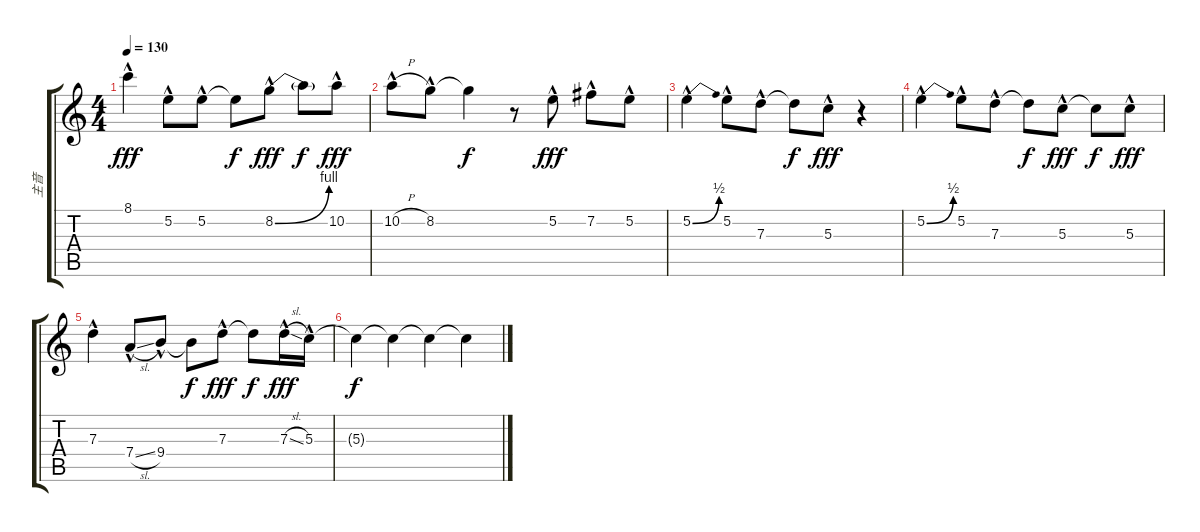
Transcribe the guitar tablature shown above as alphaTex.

\track ("主音" "主音") {instrument overdrivenguitar}
\staff {score tabs}
\tuning (E4 B3 G3 D3 A2 E2) {hide}
\ts (4 4)
\tempo 130
\clef g2
\ks c
8.1{hac}.4{dy fff} 5.2{hac}.8 5.2{hac}.8 5.2{t}.8{dy f} 8.2{be (bend 0 0 60 4) hac}.8{dy fff} 8.2{t}.8{dy f} 10.2{hac}.8{dy fff} |
10.2{h hac}.8 8.2{hac}.8 8.2{t}.4{dy f} r.8 5.2{hac}.8{dy fff} 7.2{hac}.8 5.2{hac}.8 |
5.2{be (bend 0 0 60 2) hac}.4 5.2{hac}.8 7.3{hac}.8 7.3{t}.8{dy f} 5.3{hac}.8{dy fff} r.4 |
5.2{be (bend 0 0 60 2) hac}.4 5.2{hac}.8 7.3{hac}.8 7.3{t}.8{dy f} 5.3{hac}.8{dy fff} 5.3{t}.8{dy f} 5.3{hac}.8{dy fff} |
7.3{hac}.4 7.4{sl hac}.8 9.4{hac}.8 9.4{t}.8{dy f} 7.3{hac}.8{dy fff} 7.3{t}.8{dy f} 7.3{sl hac}.16{dy fff} 5.3{hac}.16 |
5.3{t}.4{dy f} 5.3{t}.4 5.3{t}.4 5.3{t}.4
